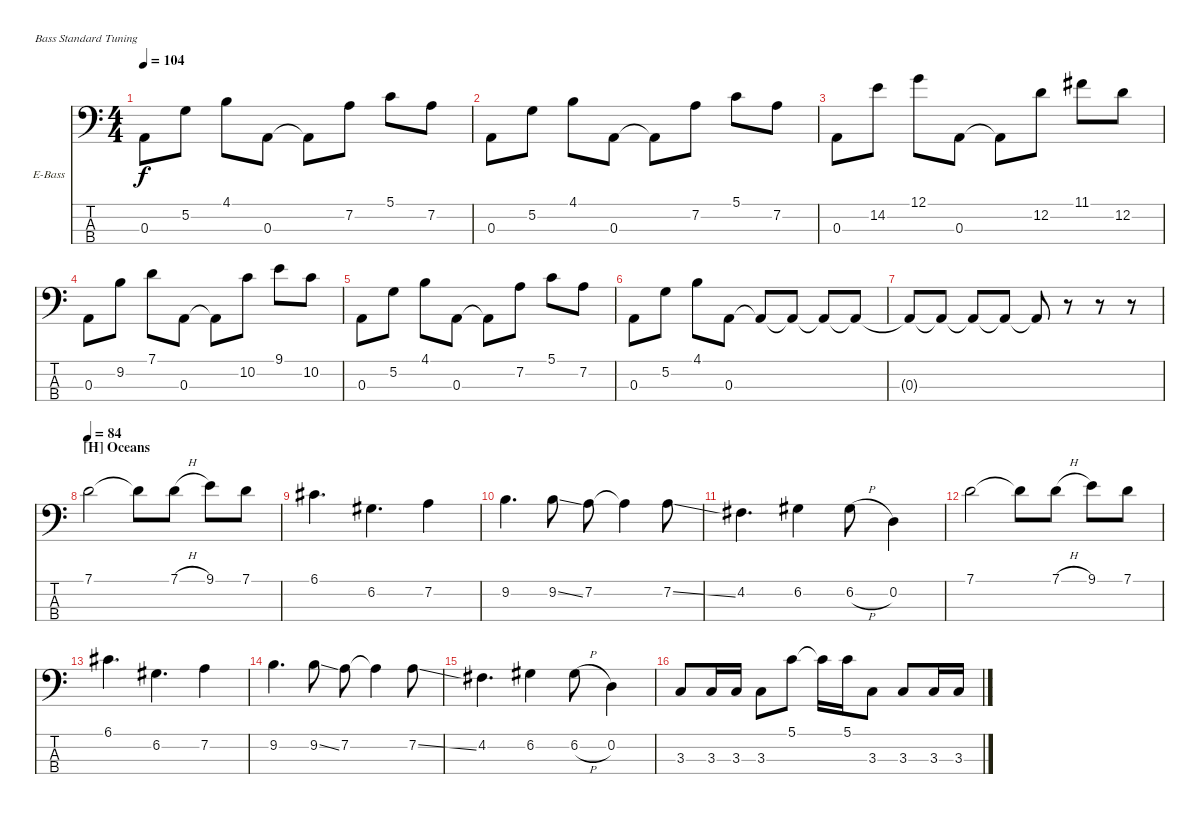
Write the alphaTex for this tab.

\defaultSystemsLayout 4
\bracketExtendMode nobrackets
\firstSystemTrackNameOrientation horizontal
\otherSystemsTrackNameOrientation horizontal
\track ("Jeff Ament" "E-Bass") {instrument electricbassfinger}
\staff {score tabs}
\tuning (G2 D2 A1 E1)
\ts (4 4)
\tempo 104
\clef f4
\ks c
0.3.8{dy f} 5.2.8 4.1.8 0.3.8 0.3{t}.8 7.2.8 5.1.8 7.2.8 |
0.3.8 5.2.8 4.1.8 0.3.8 0.3{t}.8 7.2.8 5.1.8 7.2.8 |
0.3.8 14.2.8 12.1.8 0.3.8 0.3{t}.8 12.2.8 11.1.8 12.2.8 |
0.3.8 9.2.8 7.1.8 0.3.8 0.3{t}.8 10.2.8 9.1.8 10.2.8 |
0.3.8 5.2.8 4.1.8 0.3.8 0.3{t}.8 7.2.8 5.1.8 7.2.8 |
0.3.8 5.2.8 4.1.8 0.3.8 0.3{t}.8 0.3{t}.8 0.3{t}.8 0.3{t}.8 |
0.3{t}.8 0.3{t}.8 0.3{t}.8 0.3{t}.8 0.3{t}.8 r.8 r.8 r.8 |
\section ("H" "Oceans")
\tempo 84
7.1.2 7.1{t}.8 7.1{h}.8 9.1.8 7.1.8 |
6.1.4{d} 6.2.4{d} 7.2.4 |
9.2.4{d} 9.2{ss}.8 7.2.8 7.2{t}.4 7.2{ss}.8 |
4.2.4{d} 6.2.4 6.2{h}.8 0.2.4 |
7.1.2 7.1{t}.8 7.1{h}.8 9.1.8 7.1.8 |
6.1.4{d} 6.2.4{d} 7.2.4 |
9.2.4{d} 9.2{ss}.8 7.2.8 7.2{t}.4 7.2{ss}.8 |
4.2.4{d} 6.2.4 6.2{h}.8 0.2.4 |
3.3.8 3.3.16 3.3.16 3.3.8 5.1.8 5.1{t}.16 5.1.16 3.3.8 3.3.8 3.3.16 3.3.16
